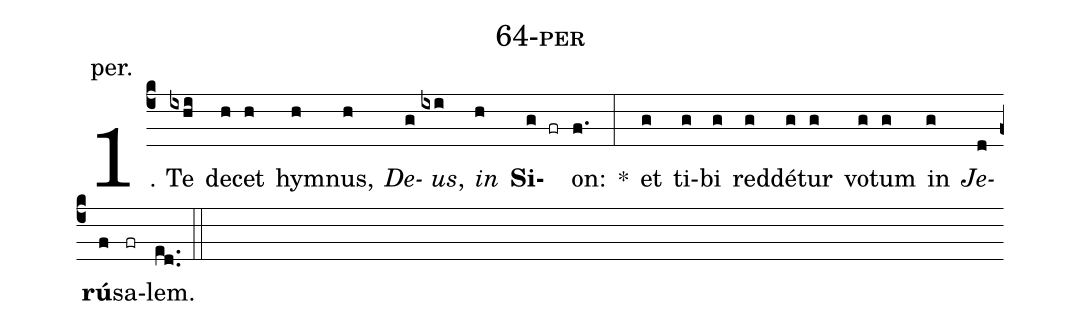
name: 64-per;
annotation: per.;
%%
(c4)1. Te(ixhi) de(h)cet(h) hym(h)nus,(h) <i>De</i>(g)<i>us</i>,(ixi) <i>in</i>(h) <b>Si</b>(g fr)on:(f.) *(:) et(g) ti(g)bi(g) red(g)dé(g)tur(g) vo(g)tum(g) in(g) <i>Je</i>(d)<b>rú</b>(f)sa(fr)lem.(ed..) (::)
